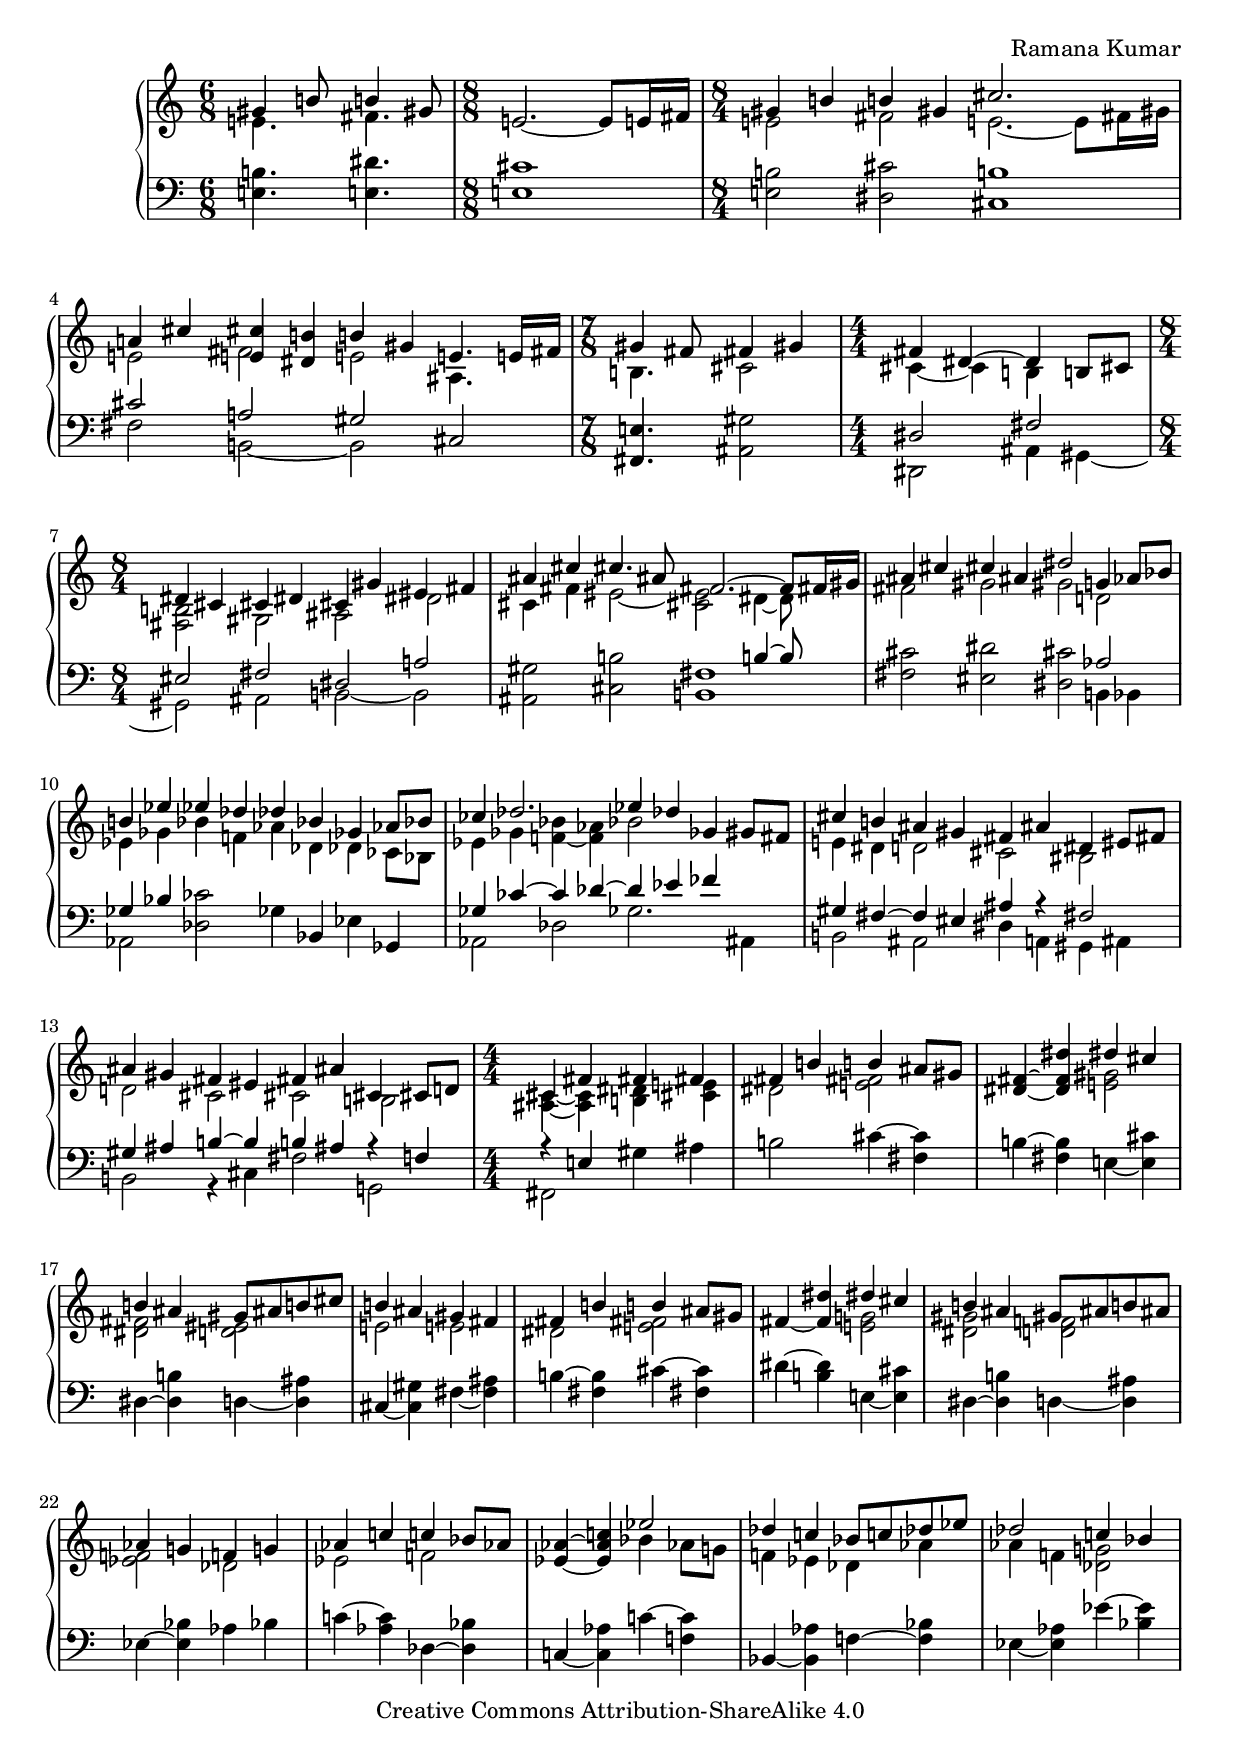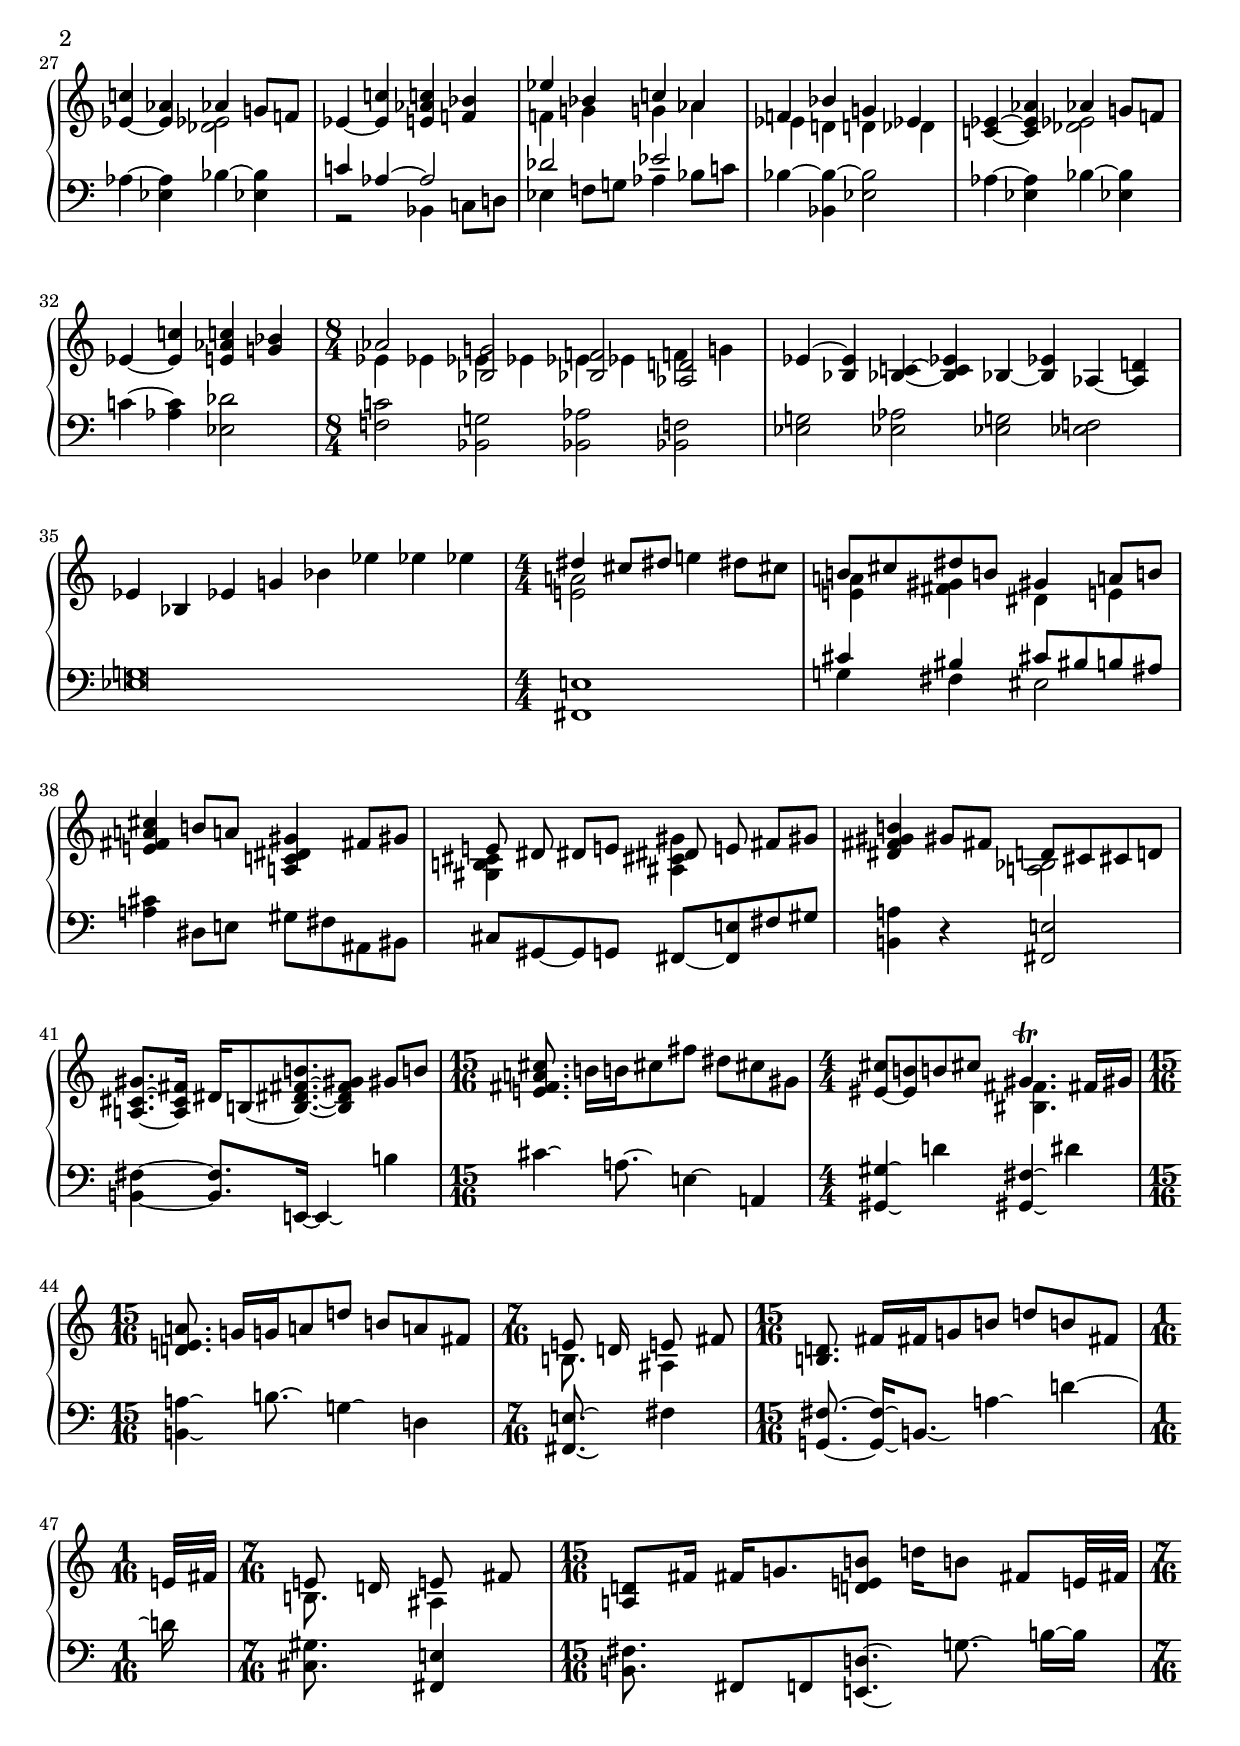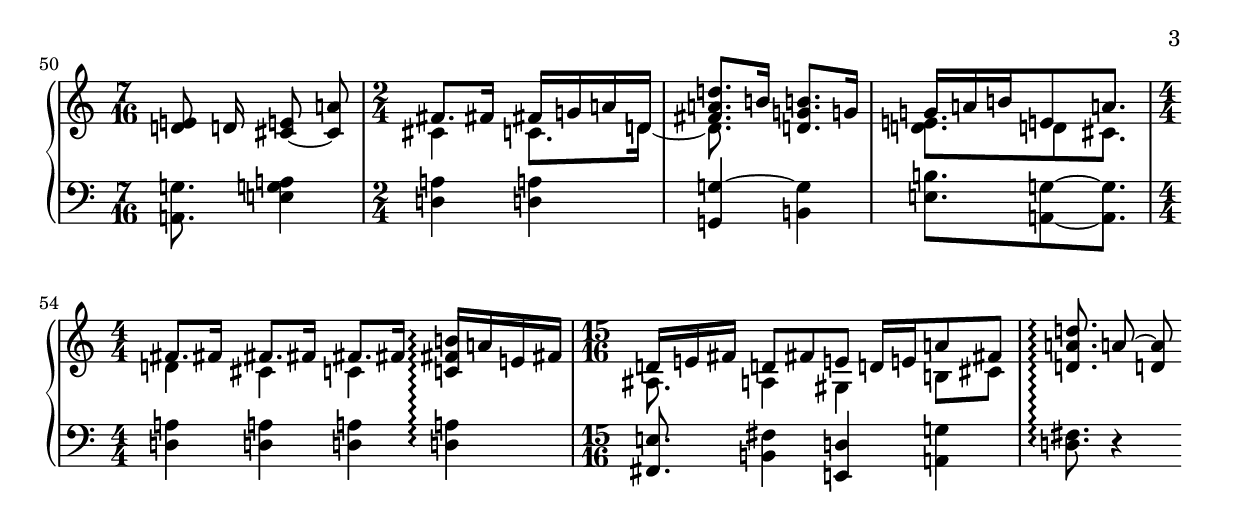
\version "2.18.0"

\header {
% title = "tbd"
  composer = "Ramana Kumar"
  date = "2015"
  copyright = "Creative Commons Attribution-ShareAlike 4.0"
% dedication = "tbd"
}

#(ly:set-option 'point-and-click #f)

\score {
  \new PianoStaff <<
    \new Staff {
      \accidentalStyle PianoStaff.dodecaphonic
      \override PianoStaff.TimeSignature.style = #'numbered
      \set PianoStaff.connectArpeggios = ##t

      \clef treble

      \time 6/8
      << { gis'4 b'8 b'4 gis'8 }
      \\ { e'4. fis'4. } >>
      |

      \time 8/8
      e'2. ~ e'8 e'16 fis'
      |

      \time 8/4
      << { gis'4 b' b' gis' cis''2. s8 }
      \\ { e'2 fis' e'2. ~ e'8 fis'16 gis' } >>
      |

      << { a'4 cis'' < e' cis''> < dis' b'> b' gis' e'4. e'16 fis' }
      \\ { e'2 fis' e' ais4. s8 } >>
      |

      \time 7/8
      << { gis'4 fis'8 fis'4 gis' }
      \\ { b4. cis'2 } >>
      |

      \time 4/4
      << { fis'4 dis'4 ~ dis' b8 cis' }
      \\ { cis'4 ~ cis' b s } >>
      | 

      \time 8/4
      << { dis'4 cis' cis' dis' cis' gis' eis' fis' }
      \\ { < fis b>2 gis ais dis' } >>
      |

      << { ais'4 cis'' cis''4. ais'8 fis'2. ~ fis'8 fis'16 gis' }
      \\ { cis'4 fis' eis'2 ~ < cis' eis'> dis'4 ~ dis'8 } >>
      |

      << { ais'4 cis'' cis'' ais' dis''2 g'4 aes'8 bes' }
      \\ { fis'2 gis' gis' d' } >>
      |

      << { b'4 ees'' ees'' des'' des'' bes' ges' aes'8 bes' }
      \\ { ees'4 ges' bes' f' aes' des' des' ces'8 bes } >>
      |

      << { ces''4 des''2. ees''4 des'' ges' gis'8 fis' }
      \\ { ees'4 ges' < f' bes'> ~ < f' aes'> bes'2 s } >>
      |

      << { cis''4 b' ais' gis' fis' ais' dis' eis'8 fis' }
      \\ { e'4 dis' d'2 cis' bis } >>
      |

      << { ais'4 gis' fis' eis' fis' ais' cis' cis'8 d' }
      \\ { d'2 cis' cis' b } >>
      |

      \time 4/4
      << { cis'4 fis' fis' fis' }
      \\ { < ais cis'>4 ~ < ais cis'> < b dis'> < cis' e'> } >>
      |

      << { fis'4 b' b' ais'8 gis' }
      \\ { dis'2 < e' fis'> } >>
      |

      < dis' fis'>4 ~ < dis' fis' dis''> << { dis'' cis'' } \\  < e' gis'>2 >>
      |

      << { b'4 ais' gis'8 ais' b' cis'' }
      \\ { < dis' fis'>2 < d' eis'> } >>
      |

      << { b'4 ais' gis' fis' }
      \\ {e'2 e' } >>
      |

      << { fis'4 b' b' ais'8 gis' }
      \\ { dis'2 < e' fis'> } >>
      |

      fis'4 ~ < fis' dis''> << { dis'' cis'' } \\  < e' g'>2 >>
      |

      << { b'4 ais' gis'8 ais' b' ais' }
      \\ { < dis' gis'>2 < d' f'> } >>
      |

      << { aes'4 g' f' g' }
      \\ { < ees' f'>2 des' } >>
      |

      << { aes'4 c'' c'' bes'8 aes' }
      \\ { ees'2 f' } >>
      |

      < ees' aes'>4 ~ < ees' aes' c''>
      << { ees''2 } \\ { bes'4 aes'8 g' } >>
      |

      << { des''4 c'' bes'8 c'' des'' ees'' }
      \\ { f'4 ees' des' aes' } >>
      |

      << { des''2 c''4 bes' }
      \\ { aes'4 f' < des' g'>2 } >>
      |

      < ees' c''>4 ~ < ees' aes'> << { aes' g'8 f' } \\ < des' ees'>2 >>
      |

      ees'4 ~ < ees' c''> < e' aes' c''> < f' bes'>
      |

      << { ees''4 bes' c'' aes' }
      \\ { f' g' g' aes' } >>
      |

      << { f' bes' g' ees' }
      \\ { ees' d' d' des' } >>
      |

      < c' ees'>4 ~ < c' ees' aes'> << { aes' g'8 f' } \\ < des' ees'>2 >>
      |

      ees'4 ~ < ees' c''> < e' aes' c''> < g' bes'>
      |

      \time 8/4
      << { aes'2 < bes g'> < bes f'> < aes d'> }
      \\ { ees'4 ees' ees' ees' ees' ees' f' g' } >>
      |

      ees'4 ~ < ees' bes> < bes c'> ~ < bes c' ees'>
      bes4 ~ < bes ees'> aes ~ < aes d'>
      |

      ees'4 bes ees' g' bes' ees'' ees'' ees''
      |

      \time 4/4
      << { dis''4 cis''8 dis'' } \\ < e' a'>2 >> e''4 dis''8 cis''
      |

      << { b'8 cis'' dis'' b' gis'4 a'8 b' }
      \\ { < e' a'>4 < fis' gis'> dis' e' } >>
      |

      < e' fis' a' cis''>4 b'8 a' < a c' dis' gis'>4 fis'8 gis'
      |

      << { e'8 dis' } \\ { < gis b cis'>4} >> dis'8 e'
      << { dis'8 e' } \\ { < ais cis' gis'>4 } >> fis'8 gis'
      |

      < dis' fis' gis' b'>4 gis'8 fis'
      << { d'8 cis' cis' d' }
      \\ { < a bes>2 } >>
      |

      < a cis' gis'>8. ~ < a cis' fis'>16 dis' b8 ~
      < b dis' fis' b'>8. ~ < b dis' fis' gis'>8 gis' b'
      |

      \time 15/16
      < e' fis' a' cis''>8. b'16 b' cis''8
      fis'' dis'' cis'' gis'8
      |

      \time 4/4
      < eis' cis''>8 ~ < eis' b'> b' cis''8 << gis'4.\trill \\ < bis fis'>4. >> fis'16 gis'
      |

      \time 15/16
      < d' e' a'>8. g'16 g' a'8
      d'' b' a' fis'
      |

      \time 7/16
      << { e'8 d'16 e'8 fis'}
      \\ { b8. ais4 } >>

      \time 15/16
      < b d'>8. fis'16 fis' g'8

      b'8 d'' b' fis'

      \time 1/16
      e'32 fis'
      \time 7/16
      << { e'8 d'16 e'8 fis' } \\ { b8. ais4 } >>

      \time 15/16
      < a d'>8 fis'16 fis' g'8.
      < d' e' b'>8 d''16 b'8 fis'8
      e'32 fis'
      \time 7/16

      < e' d'>8 d'16 < cis' e'>8 ~ < cis' a'>
      \time 2/4
      << { fis'8. fis'16 fis' g' a' d' } \\ { cis'4 c'8. d'16 ~ } >>

      << { < fis' a' d''>8. b'16 } \\ { d'8. s16 } >> < d' g' b'>8. g'16
      << { g' a' b' e'8 a'8. }
      \\ { < d' e'>8. d'8 cis'8. } >>
      |

      \time 4/4
      << { fis'8. fis'16 fis'8. fis'16 fis'8. fis'16 }
      \\ { d'4 cis' c' } >>
      < c' fis' b'>16\arpeggio a' e' fis'

      \time 15/16
      << { d'16 e'  fis' d'8 fis' e' d'16 e' a'8 fis' }
      \\ { ais8. a4 gis4 b8 cis' } >>
      |

      < d' a' d''>8.\arpeggio a'8 ~ < a' d'>

    }
    \new Staff {
      \clef bass

      < e b>4. < e dis'>
      |

      < e cis'>1
      |

      < e b>2 < dis cis'> < cis b>1
      |

      << { cis'2 a gis }
      \\ { fis b, ~ b, } >> cis
      |

      < fis, e>4. < ais, gis>2
      |

      << { dis2 fis }
      \\ { dis,2 ais,4 gis, ~ } >>
      |

      << { eis2 fis dis a }
      \\ { gis, ais, b, ~ b, } >>
      |

      < ais, gis>2 < cis b> << { s2 b4 ~ b8 s } \\ < b, fis>1 >>
      |

      < fis cis'>2 < eis dis'> < dis cis'> << aes2 \\ { b,4 bes, } >>
      |

      << { ges4 bes } \\ aes,2 >> < des ces'>2 ges4 bes, ees ges,
      |
 
      << { ges4 ces' ~ ces' des' ~ des' ees' fes' s }
      \\ { aes,2 des ges2. ais,4 } >>
      |

      << { gis4 fis ~ fis eis ais r fis2 }
      \\ { b,2 ais, dis4 a, gis, ais, } >>
      |

      << { gis4 ais b ~ b b ais r f }
      \\ { b,2 r4 cis fis2 g, } >>
      |

      << { r4 e } \\ { fis,2 } >> gis4 ais
      |

      b2 cis'4 ~ < cis' fis>
      |

      b4 ~ < fis b > e ~ < e cis'>
      |

      dis4 ~ < dis b> d ~ < d ais>
      |

      cis ~ < cis gis> fis ~ < fis ais>
      |

      b4 ~ < fis b> cis' ~ < cis' fis>
      |

      dis'4 ~ < b dis'> e ~ < e cis'>
      |

      dis4 ~ < dis b> d ~ < d ais>
      |

      ees4 ~ < ees bes> aes bes
      |

      c'4 ~ < c' aes> des ~ < des bes>
      |

      c4 ~ < c aes> c' ~ < c' f>
      |

      bes, ~ < bes, aes> f ~ < f bes>
      |

      ees4 ~ < ees aes> ees' ~ < ees' bes>
      |

      aes4 ~ < aes ees> bes ~ < bes ees>
      |

      << { c'4 aes ~ aes2 }
      \\ { r2 bes,4 c8 d } >>
      |

      << { des'2 ees' }
      \\ { ees4 f8 g aes4 bes8 c' } >>
      |

      bes4 ~ < bes, bes> ~ < bes ees>2
      |

      aes4 ~ < aes ees> bes ~ < bes ees>
      |

      c'4 ~ < c' aes> < ees des'>2
      |

      < f c'>2 < bes, g> < bes, aes>2 < bes, f>
      |

      < ees g>2 < ees aes> < ees g>2 < ees f>
      |

      < ees g>\breve
      |

      < fis, e>1
      |

      << { cis'4 bis cis'8 bis b ais }
      \\ { g4 fis eis2 } >>
      |

      < a cis'>4 dis8 e gis8 fis ais,8 bis,
      |

      cis8 gis, ~ gis, g, fis, ~ < fis, e> fis gis
      |

      < b, a>4 r < fis, e>2
      |

      < b, fis>4 ~ < b, fis>8. e,16 ~ e,4\laissezVibrer b
      |

      cis'4\laissezVibrer a8.\laissezVibrer e4\laissezVibrer a,
      |

      < gis, gis>4\laissezVibrer d' < gis, fis>4\laissezVibrer dis'
      |

      < b, a>4\laissezVibrer b8.\laissezVibrer g4\laissezVibrer d
      |

      < fis, e>8.\laissezVibrer fis4 < g, fis>8. ~ < g, fis>16\laissezVibrer b,8.\laissezVibrer

      a4\laissezVibrer d'4 ~ d'16 < cis gis>8. < fis, e>4

      < b, fis>8. fis,8 f,8
      < e, d>8.\laissezVibrer g\laissezVibrer b16 ~ b16 < a, g>8. < e g a>4 < d a> < d a>

      < g, g>4 ~ < b, g> < e b>8. < a, g>8 ~ < a, g>8.
      |

      < d a>4 < d a>  < d a> < d a>\arpeggio
      |

      < fis, e>8. < b, fis>4 < e, d> < a, g>
      |

      < d fis>8.\arpeggio r4

    }
  >>
}
